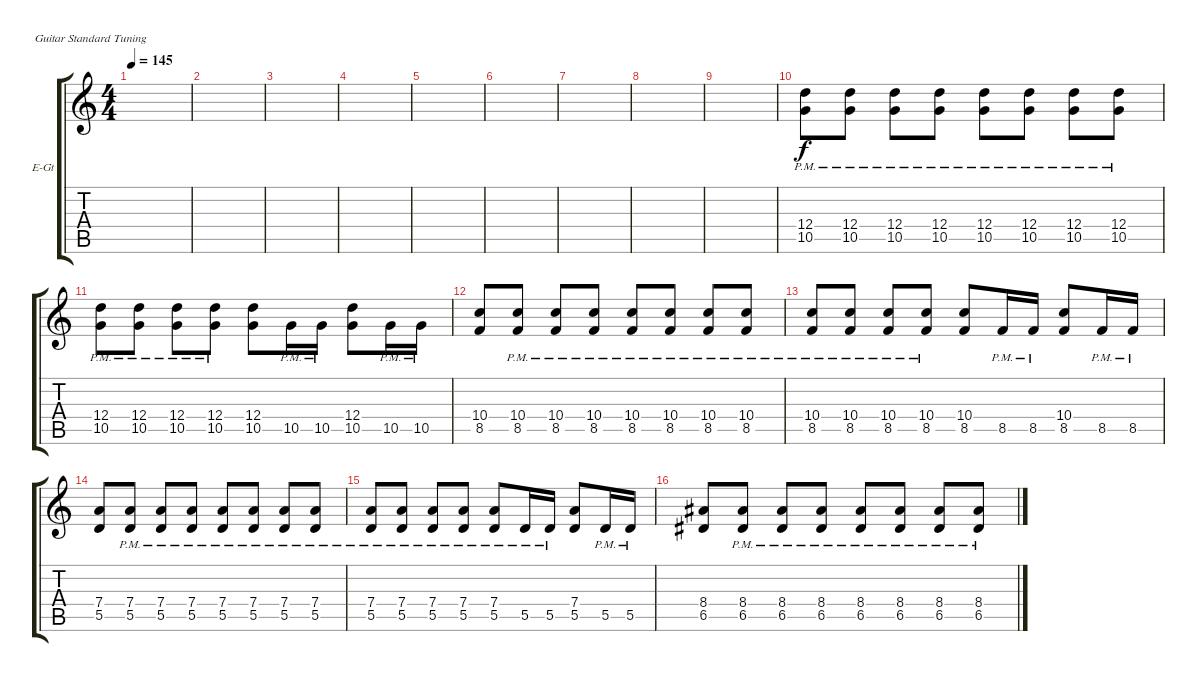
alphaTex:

\bracketExtendMode groupsimilarinstruments
\firstSystemTrackNameOrientation horizontal
\otherSystemsTrackNameOrientation horizontal
\track ("Electric Guitar Rhytm" "E-Gt") {solo instrument overdrivenguitar}
\staff {score tabs}
\tuning (E4 B3 G3 D3 A2 E2)
\ts (4 4)
\tempo 145
\clef g2
\ks c
|
|
|
|
|
|
|
|
|
(12.4{pm} 10.5{pm}).8 (10.5{pm} 12.4{pm}).8 (10.5{pm} 12.4{pm}).8 (12.4{pm} 10.5{pm}).8 (10.5{pm} 12.4{pm}).8 (10.5{pm} 12.4{pm}).8 (12.4{pm} 10.5{pm}).8 (10.5{pm} 12.4{pm}).8 |
(12.4{pm} 10.5{pm}).8 (10.5{pm} 12.4{pm}).8 (10.5{pm} 12.4{pm}).8 (12.4{pm} 10.5{pm}).8 (10.5 12.4).8 10.5{pm}.16 10.5{pm}.16 (10.5 12.4).8 10.5{pm}.16 10.5{pm}.16 |
(10.4 8.5).8 (8.5{pm} 10.4{pm}).8 (8.5{pm} 10.4{pm}).8 (10.4{pm} 8.5{pm}).8 (8.5{pm} 10.4{pm}).8 (8.5{pm} 10.4{pm}).8 (10.4{pm} 8.5{pm}).8 (8.5{pm} 10.4{pm}).8 |
(10.4{pm} 8.5{pm}).8 (8.5{pm} 10.4{pm}).8 (8.5{pm} 10.4{pm}).8 (10.4{pm} 8.5{pm}).8 (8.5 10.4).8 8.5{pm}.16 8.5{pm}.16 (8.5 10.4).8 8.5{pm}.16 8.5{pm}.16 |
(7.4 5.5).8 (5.5{pm} 7.4{pm}).8 (5.5{pm} 7.4{pm}).8 (7.4{pm} 5.5{pm}).8 (5.5{pm} 7.4{pm}).8 (5.5{pm} 7.4{pm}).8 (7.4{pm} 5.5{pm}).8 (5.5{pm} 7.4{pm}).8 |
(7.4{pm} 5.5{pm}).8 (5.5{pm} 7.4{pm}).8 (5.5{pm} 7.4{pm}).8 (7.4{pm} 5.5{pm}).8 (5.5{pm} 7.4{pm}).8 5.5{pm}.16 5.5{pm}.16 (5.5 7.4).8 5.5{pm}.16 5.5{pm}.16 |
(8.4 6.5).8 (6.5{pm} 8.4{pm}).8 (6.5{pm} 8.4{pm}).8 (8.4{pm} 6.5{pm}).8 (6.5{pm} 8.4{pm}).8 (6.5{pm} 8.4{pm}).8 (8.4{pm} 6.5{pm}).8 (6.5{pm} 8.4{pm}).8
